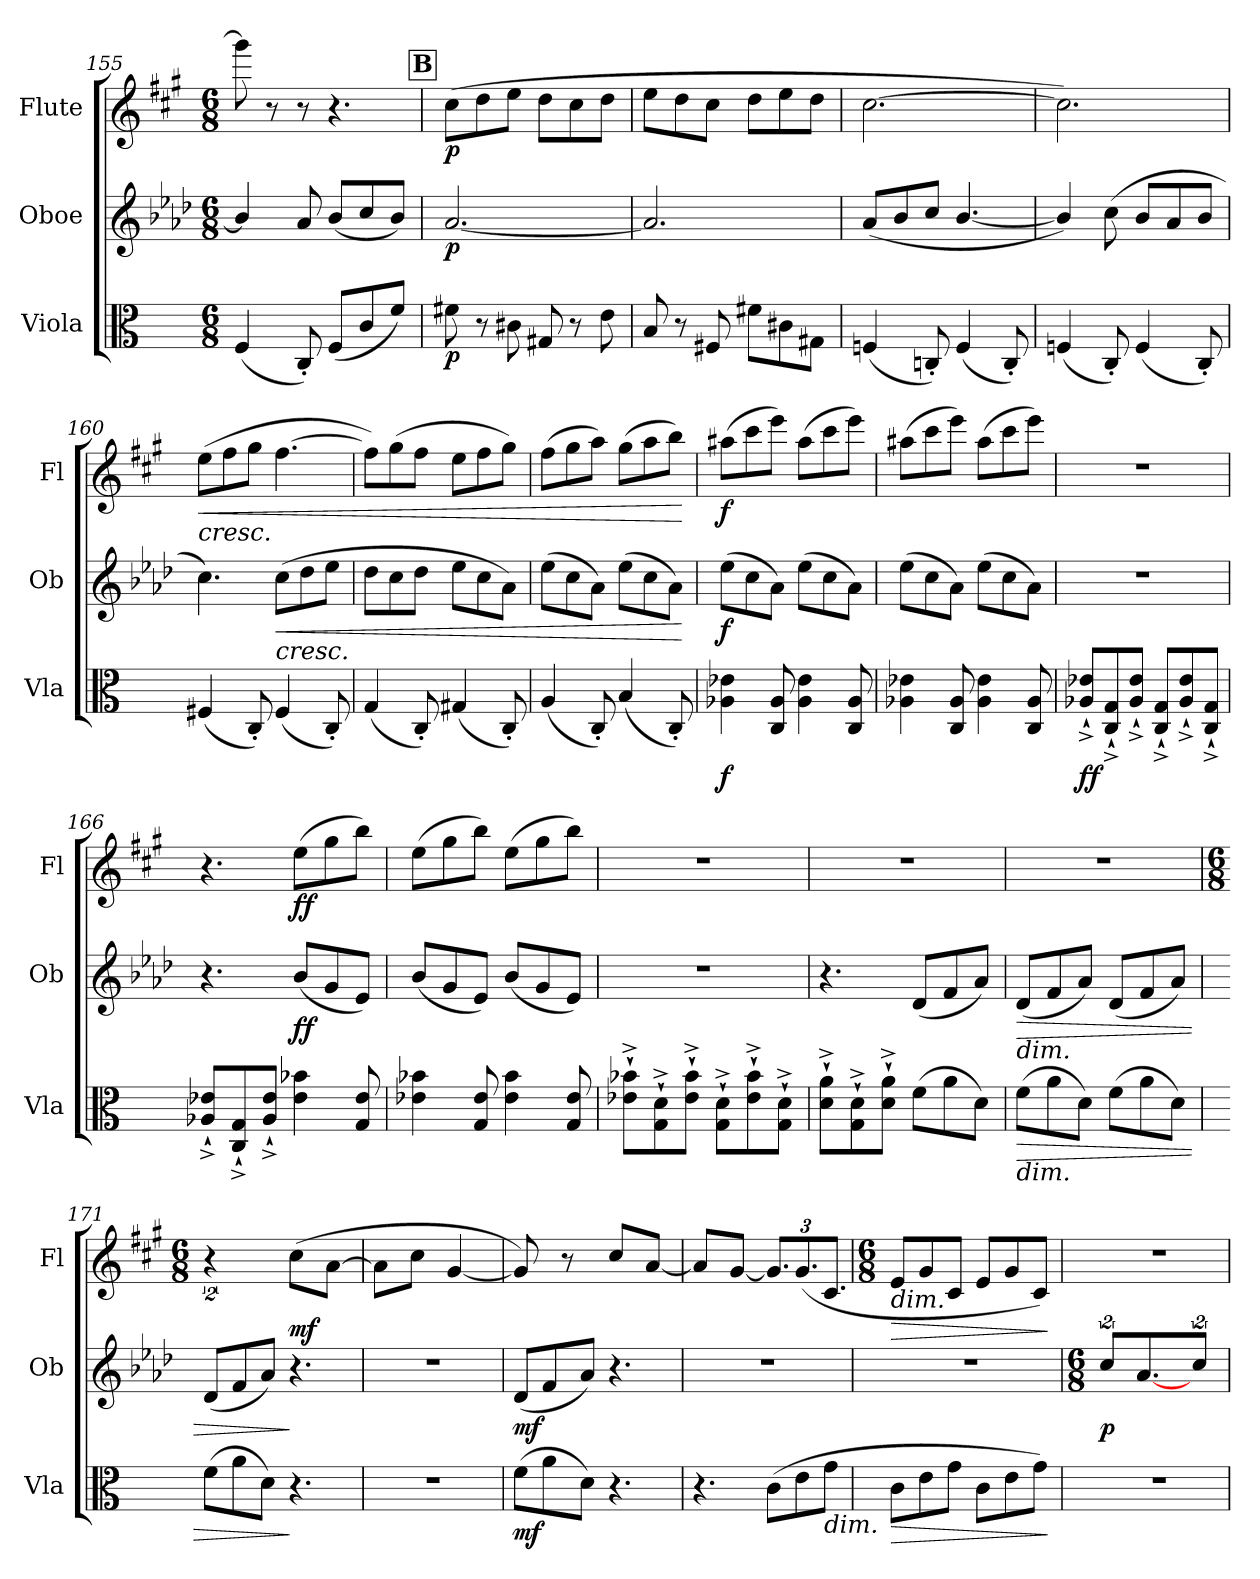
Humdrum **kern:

**kern	**dynam	**kern	**dynam	**kern	**dynam
*part3	*part3	*part2	*part2	*part1	*part1
*staff3	*staff3	*staff2	*staff2	*staff1	*staff1
*I"Viola	*	*I"Oboe	*	*I"Flute	*
*I'Vla	*	*I'Ob	*	*I'Fl	*
*clefC3	*	*clefG2	*	*clefG2	*
*k[]	*	*k[b-e-a-d-]	*	*k[f#c#g#]	*
*M6/8	*	*M6/8	*	*M6/8	*
=155	=155	=155	=155	=155	=155
(4F/	.	4b-/]	.	8ggg#\]	.
.	.	.	.	8r	.
8C'/)	.	8a-/	.	8r	.
(8F/L	.	(8b-/L	.	4.r	.
8c/	.	8cc/	.	.	.
8f/J)	.	8b-/J)	.	.	.
!!LO:REH:place=s1:a:B:fs=14:t=B
=156	=156	=156	=156	=156	=156
!	!LO:DY:b	!	!LO:DY:b	!	!LO:DY:b
8f#X\	p	[2.a-/	p	(8cc#\L	p
8r	.	.	.	8dd\	.
8c#X\	.	.	.	8ee\J	.
8G#X/	.	.	.	8dd\L	.
8r	.	.	.	8cc#\	.
8e\	.	.	.	8dd\J	.
!!LO:LB:g=z
=157	=157	=157	=157	=157	=157
8B/	.	2.a-/]	.	8ee\L	.
8r	.	.	.	8dd\	.
8F#X/	.	.	.	8cc#\J	.
8f#X\L	.	.	.	8dd\L	.
8c#X\	.	.	.	8ee\	.
8G#X\J	.	.	.	8dd\J	.
=158	=158	=158	=158	=158	=158
(4Fn/	.	(8a-/L	.	[2.cc#\	.
.	.	8b-/	.	.	.
8Cn'/)	.	8cc/J	.	.	.
(4F/	.	[4.b-/	.	.	.
8C'/)	.	.	.	.	.
=159	=159	=159	=159	=159	=159
(4Fn/	.	4b-/])	.	2.cc#\])	.
8C'/)	.	(8cc\	.	.	.
(4F/	.	8b-/L	.	.	.
.	.	8a-/	.	.	.
8C'/)	.	8b-/J	.	.	.
=160	=160	=160	=160	=160	=160
!	!	!	!	!LO:TX:b:i:t=cresc.	!
!	!	!	!	!	!LO:HP:b
(4F#X/	.	4.cc\)	.	(8ee\L	<
.	.	.	.	8ff#\	.
8C'/)	.	.	.	8gg#\J	.
!	!	!LO:TX:b:i:t=cresc.	!	!	!
!	!	!	!LO:HP:b	!	!
(4F#/	.	(8cc\L	<	[4.ff#\	.
.	.	8dd-\	.	.	.
8C'/)	.	8ee-\J	.	.	.
=161	=161	=161	=161	=161	=161
(4G/	.	8dd-\L	.	8ff#\L])	.
.	.	8cc\	.	(8gg#\	.
8C'/)	.	8dd-\J	.	8ff#\J	.
(4G#X/	.	8ee-\L	.	8ee\L	.
.	.	8cc\	.	8ff#\	.
8C'/)	.	8a-\J)	.	8gg#\J)	.
=162	=162	=162	=162	=162	=162
(4A/	.	(8ee-\L	.	(8ff#\L	.
.	.	8cc\	.	8gg#\	.
8C'/)	.	8a-\J)	.	8aa\J)	.
(4B/	.	(8ee-\L	.	(8gg#\L	.
.	.	8cc\	.	8aa\	.
8C'/)	.	8a-\J)	.	8bb\J)	.
.	.	.	[	.	[
!!LO:LB:g=z
=163	=163	=163	=163	=163	=163
!	!LO:DY:b	!	!LO:DY:b	!	!LO:DY:b
4A-X\ 4e-X\	f	(8ee-\L	f	(8aa#X\L	f
.	.	8cc\	.	8ccc#\	.
8C/ 8A-/	.	8a-\J)	.	8eee\J)	.
4A-\ 4e-\	.	(8ee-\L	.	(8aa#\L	.
.	.	8cc\	.	8ccc#\	.
8C/ 8A-/	.	8a-\J)	.	8eee\J)	.
=164	=164	=164	=164	=164	=164
4A-X\ 4e-X\	.	(8ee-\L	.	(8aa#X\L	.
.	.	8cc\	.	8ccc#\	.
8C/ 8A-/	.	8a-\J)	.	8eee\J)	.
4A-\ 4e-\	.	(8ee-\L	.	(8aa#\L	.
.	.	8cc\	.	8ccc#\	.
8C/ 8A-/	.	8a-\J)	.	8eee\J)	.
=165	=165	=165	=165	=165	=165
!	!LO:DY:b	!	!	!	!
8A-X/^` 8e-X/^`L	ff	2.r	.	2.r	.
8C/^` 8G/^`	.	.	.	.	.
8A-/^` 8e-/^`J	.	.	.	.	.
8C/^` 8G/^`L	.	.	.	.	.
8A-/^` 8e-/^`	.	.	.	.	.
8C/^` 8G/^`J	.	.	.	.	.
=166	=166	=166	=166	=166	=166
8A-X/^` 8e-X/^`L	.	4.r	.	4.r	.
8C/^` 8G/^`	.	.	.	.	.
8A-/^` 8e-/^`J	.	.	.	.	.
!	!	!	!LO:DY:b	!	!LO:DY:b
4e-\ 4b-X\	.	(8b-/L	ff	(8ee\L	ff
.	.	8g/	.	8gg#\	.
8G/ 8e-/	.	8e-/J)	.	8bb\J)	.
=167	=167	=167	=167	=167	=167
4e-X\ 4b-X\	.	(8b-/L	.	(8ee\L	.
.	.	8g/	.	8gg#\	.
8G/ 8e-/	.	8e-/J)	.	8bb\J)	.
4e-\ 4b-\	.	(8b-/L	.	(8ee\L	.
.	.	8g/	.	8gg#\	.
8G/ 8e-/	.	8e-/J)	.	8bb\J)	.
=168	=168	=168	=168	=168	=168
8e-X\^` 8b-X\^`L	.	2.r	.	2.r	.
8G\^` 8d\^`	.	.	.	.	.
8e-\^` 8b-\^`J	.	.	.	.	.
8G\^` 8d\^`L	.	.	.	.	.
8e-\^` 8b-\^`	.	.	.	.	.
8G\^` 8d\^`J	.	.	.	.	.
!!LO:LB:g=z
=169	=169	=169	=169	=169	=169
8d\^` 8a\^`L	.	4.r	.	2.r	.
8G\^` 8d\^`	.	.	.	.	.
8d\^` 8a\^`J	.	.	.	.	.
(8f\L	.	(8d-/L	.	.	.
8a\	.	8f/	.	.	.
8d\J)	.	8a-/J)	.	.	.
=170	=170	=170	=170	=170	=170
!	!	!LO:TX:b:i:t=dim.	!	!	!
!LO:TX:b:i:t=dim.	!	!	!	!	!
!	!LO:HP:b	!	!LO:HP:b	!	!
(8f\L	>	(8d-/L	>	2.r	.
8a\	.	8f/	.	.	.
8d\J)	.	8a-/J)	.	.	.
(8f\L	.	(8d-/L	.	.	.
8a\	.	8f/	.	.	.
8d\J)	.	8a-/J)	.	.	.
=171	=171	=171	=171	=171	=171
!!LO:REH:place=s1:a:B:fs=14:t=C
*	*	*	*	*M6/8	*
(8f\L	.	(8d-/L	.	8%3r	.
8a\	.	8f/	.	.	.
8d\J)	.	8a-/J)	.	.	.
*	*	*	*	*Xtuplet	*
!	!	!	!	!	!LO:DY:b
4.r	]	4.r	]	(16%3cc#\L	mf
.	.	.	.	[16%3a\J	.
=172	=172	=172	=172	=172	=172
2.r	.	2.r	.	16%3a\L]	.
.	.	.	.	16%3cc#\J	.
.	.	.	.	[8%3g#/	.
=173	=173	=173	=173	=173	=173
!	!LO:DY:b	!	!LO:DY:b	!	!
(8f\L	mf	(8d-/L	mf	16%3g#/])	.
8a\	.	8f/	.	.	.
.	.	.	.	16%3r	.
8d\J)	.	8a-/J)	.	.	.
4.r	.	4.r	.	16%3cc#/L	.
.	.	.	.	[16%3a/J	.
=174	=174	=174	=174	=174	=174
4.r	.	2.r	.	16%3a/L]	.
.	.	.	.	[16%3g#/J	.
*	*	*	*	*tuplet	*
*	*	*	*	*Xbrackettup	*
(8c\L	.	.	.	12.g#/L]	.
8e\	.	.	.	(12.g#/	.
!LO:TX:b:i:t=dim.	!	!	!	!	!
8g\J	.	.	.	12.c#/J	.
=175	=175	=175	=175	=175	=175
*	*	*	*	*M6/8	*
!	!	!	!	!LO:TX:b:i:t=dim.	!
!	!LO:HP:b	!	!	!	!LO:HP:b
8c\L	>	2.r	.	8e/L	>
8e\	.	.	.	8g#/	.
8g\J	.	.	.	8c#/J	.
8c\L	.	.	.	8e/L	.
8e\	.	.	.	8g#/	.
8g\J)	.	.	.	8c#/J)	.
.	]	.	.	.	]
!!LO:PB:g=z
=176	=176	=176	=176	=176	=176
*	*	*M6/8	*	*	*
!	!	!	!LO:DY:b	!	!
2.r	.	16%3cc/L	p	2.r	.
.	.	[4.a-/	.	.	.
.	.	16%3cc/J	.	.	.
=	=	=	=	=	=
*-	*-	*-	*-	*-	*-
